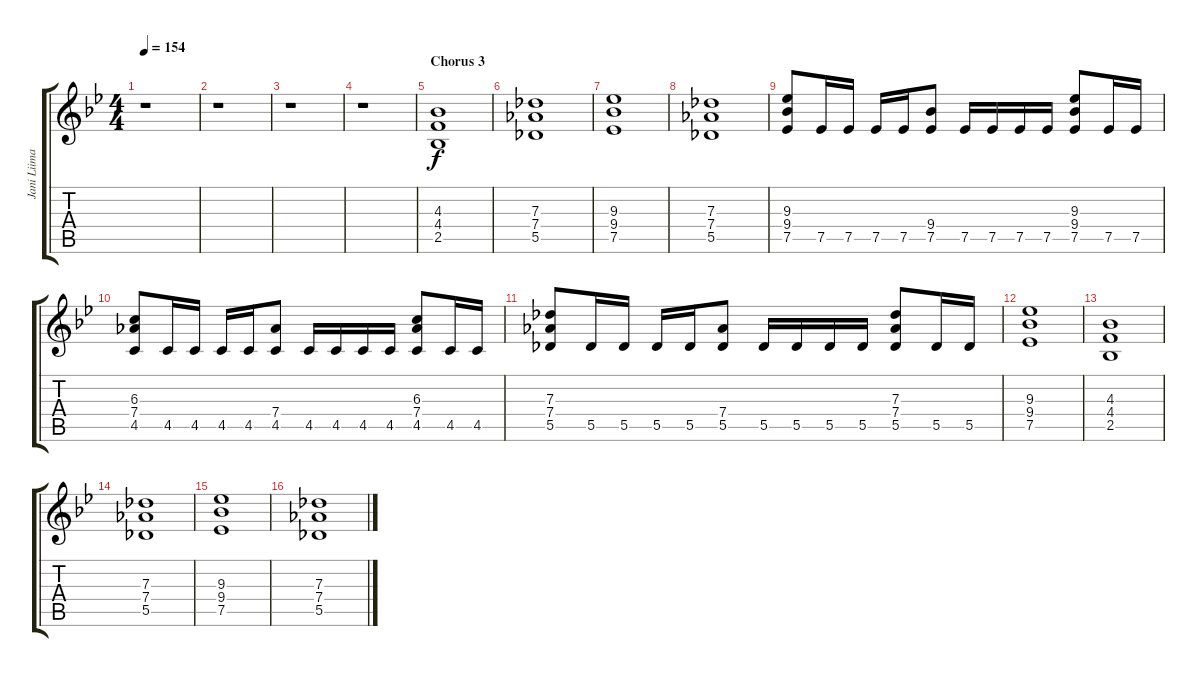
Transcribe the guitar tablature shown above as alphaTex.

\track ("Jani Liimatainen 2" "Jani Liima") {instrument distortionguitar}
\staff {score tabs}
\tuning (Eb4 Bb3 Gb3 Db3 Ab2 Eb2) {hide}
\ts (4 4)
\tempo 154
\clef g2
\ks gminor
r.1{dy f} |
r.1 |
r.1 |
r.1 |
\section ("" "Chorus 3")
(4.3 4.4 2.5).1 |
(7.3 7.4 5.5).1 |
(9.3 9.4 7.5).1 |
(7.3 7.4 5.5).1 |
(9.3 9.4 7.5).8 7.5.16 7.5.16 7.5.16 7.5.16 (9.4 7.5).8 7.5.16 7.5.16 7.5.16 7.5.16 (9.3 9.4 7.5).8 7.5.16 7.5.16 |
(6.3 7.4 4.5).8 4.5.16 4.5.16 4.5.16 4.5.16 (7.4 4.5).8 4.5.16 4.5.16 4.5.16 4.5.16 (6.3 7.4 4.5).8 4.5.16 4.5.16 |
(7.3 7.4 5.5).8 5.5.16 5.5.16 5.5.16 5.5.16 (7.4 5.5).8 5.5.16 5.5.16 5.5.16 5.5.16 (7.3 7.4 5.5).8 5.5.16 5.5.16 |
(9.3 9.4 7.5).1 |
(4.3 4.4 2.5).1 |
(7.3 7.4 5.5).1 |
(9.3 9.4 7.5).1 |
(7.3 7.4 5.5).1
